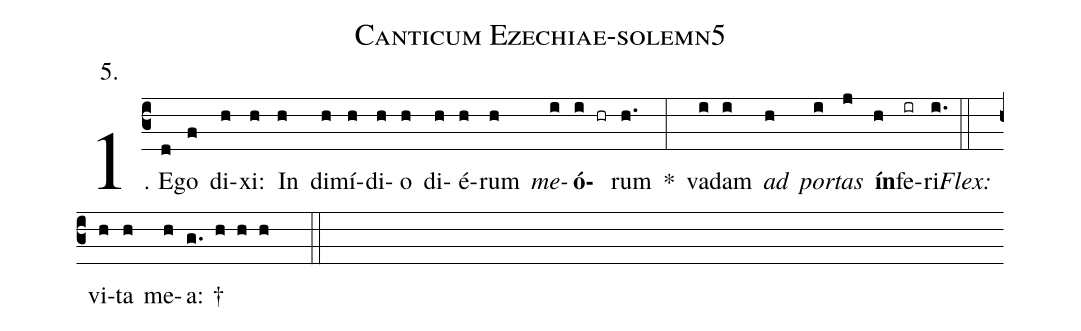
name: Canticum Ezechiae-solemn5;
annotation: 5.;
%%
(c3)1. E(d)go(f) di(h)xi:(h) In(h) di(h)mí(h)di(h)o(h) di(h)é(h)rum(h) <i>me</i>(i)<b>ó</b>(i hr)rum(h.) *(:) va(i)dam(i) <i>ad</i>(h) <i>por</i>(i)<i>tas</i>(j) <b>ín</b>(h)fe(ir)ri.(i.) (::)
<i>Flex:</i>()  vi(h)ta(h) me(h)a: †(g. h h h  ::)
